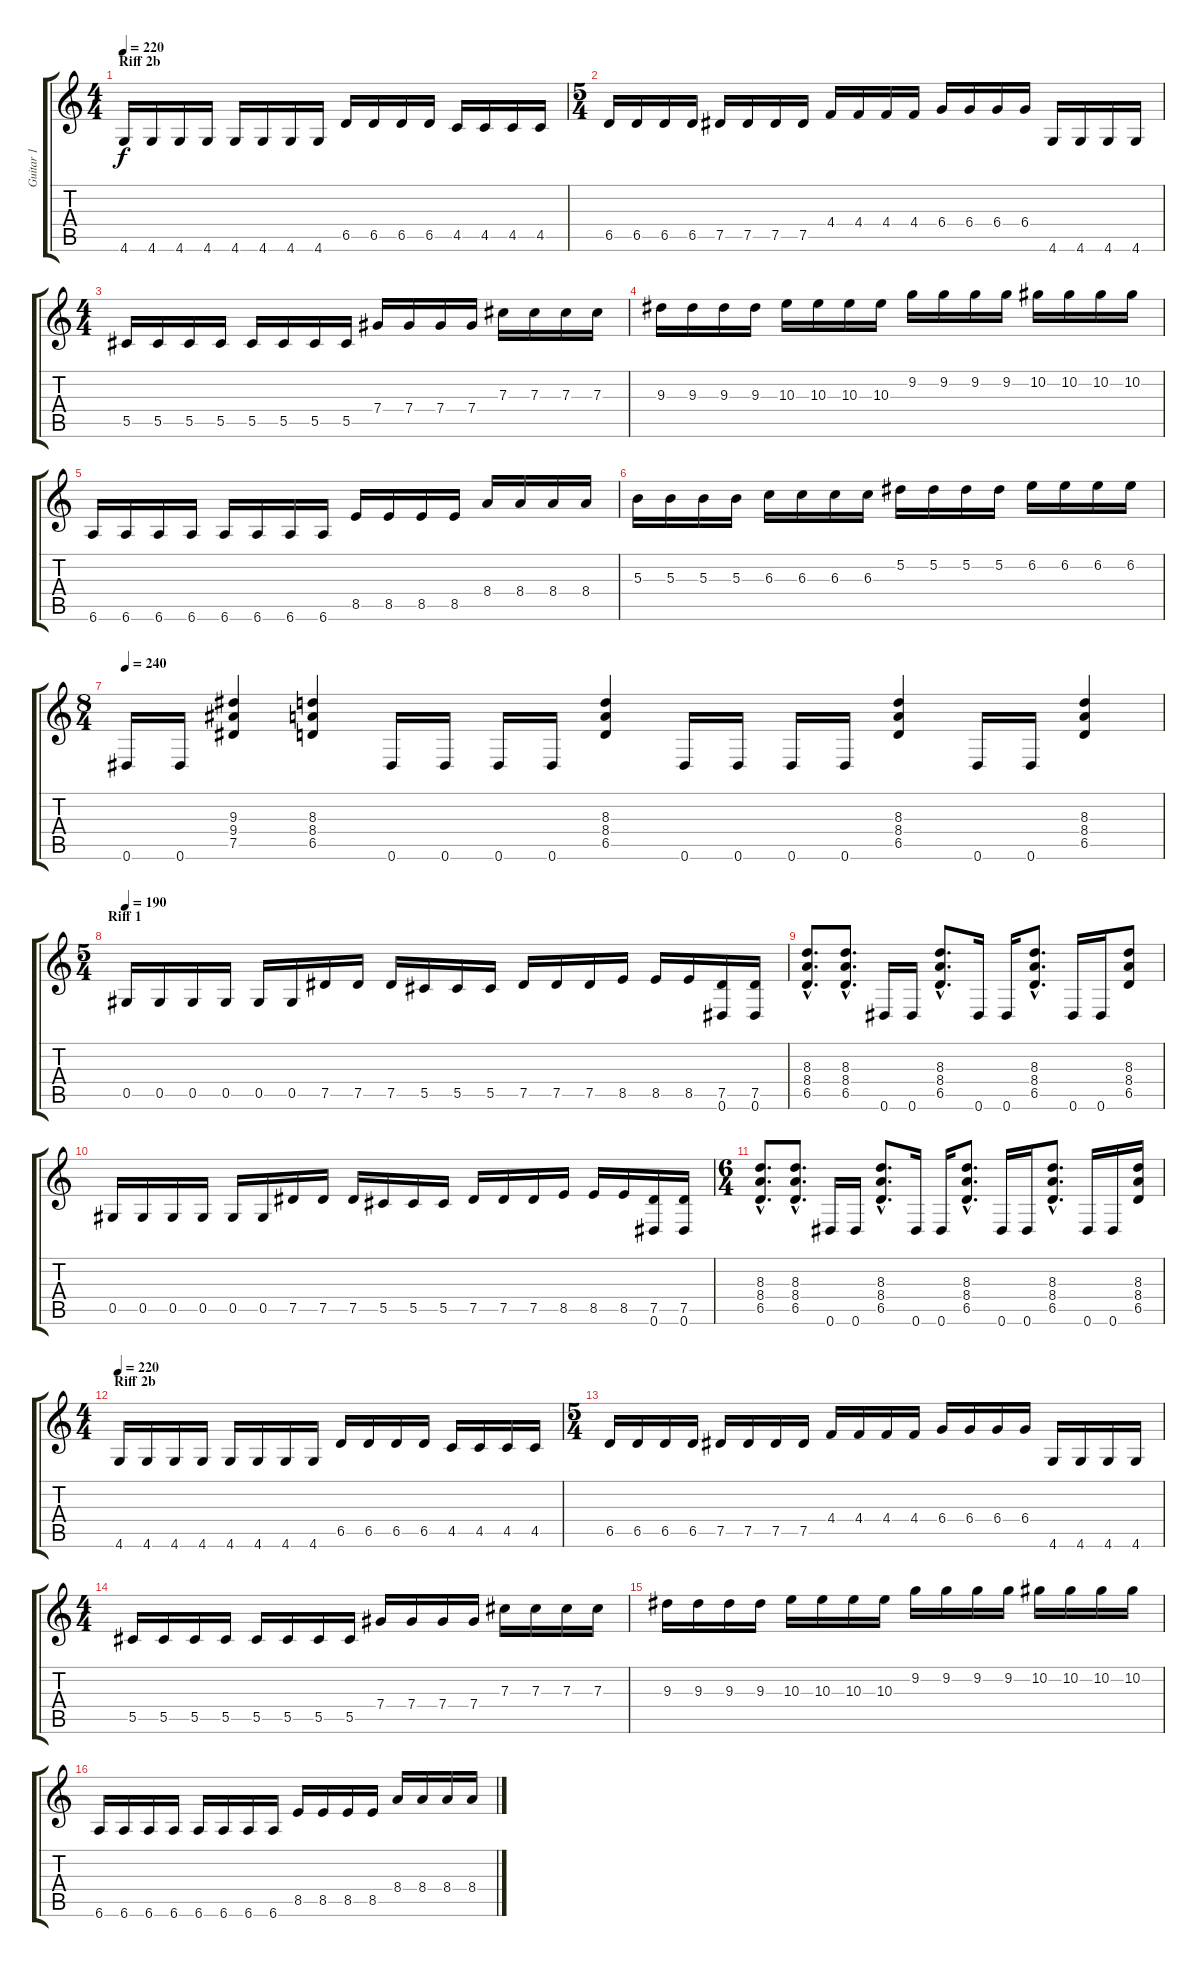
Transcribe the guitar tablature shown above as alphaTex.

\track ("Guitar 1" "Guitar 1") {instrument distortionguitar}
\staff {score tabs}
\tuning (Eb4 Bb3 Gb3 Db3 Ab2 Eb2) {hide}
\ts (4 4)
\section ("" "Riff 2b")
\tempo 220
\clef g2
\ks c
4.6.16{dy f} 4.6.16 4.6.16 4.6.16 4.6.16 4.6.16 4.6.16 4.6.16 6.5.16 6.5.16 6.5.16 6.5.16 4.5.16 4.5.16 4.5.16 4.5.16 |
\ts (5 4)
6.5.16 6.5.16 6.5.16 6.5.16 7.5.16 7.5.16 7.5.16 7.5.16 4.4.16 4.4.16 4.4.16 4.4.16 6.4.16 6.4.16 6.4.16 6.4.16 4.6.16 4.6.16 4.6.16 4.6.16 |
\ts (4 4)
5.5.16 5.5.16 5.5.16 5.5.16 5.5.16 5.5.16 5.5.16 5.5.16 7.4.16 7.4.16 7.4.16 7.4.16 7.3.16 7.3.16 7.3.16 7.3.16 |
9.3.16 9.3.16 9.3.16 9.3.16 10.3.16 10.3.16 10.3.16 10.3.16 9.2.16 9.2.16 9.2.16 9.2.16 10.2.16 10.2.16 10.2.16 10.2.16 |
6.6.16 6.6.16 6.6.16 6.6.16 6.6.16 6.6.16 6.6.16 6.6.16 8.5.16 8.5.16 8.5.16 8.5.16 8.4.16 8.4.16 8.4.16 8.4.16 |
5.3.16 5.3.16 5.3.16 5.3.16 6.3.16 6.3.16 6.3.16 6.3.16 5.2.16 5.2.16 5.2.16 5.2.16 6.2.16 6.2.16 6.2.16 6.2.16 |
\ts (8 4)
\tempo 240
0.6.16 0.6.16 (9.3 9.4 7.5).4 (8.3 8.4 6.5).4 0.6.16 0.6.16 0.6.16 0.6.16 (8.3 8.4 6.5).4 0.6.16 0.6.16 0.6.16 0.6.16 (8.3 8.4 6.5).4 0.6.16 0.6.16 (8.3 8.4 6.5).4 |
\ts (5 4)
\section ("" "Riff 1")
\tempo 190
0.5.16 0.5.16 0.5.16 0.5.16 0.5.16 0.5.16 7.5.16 7.5.16 7.5.16 5.5.16 5.5.16 5.5.16 7.5.16 7.5.16 7.5.16 8.5.16 8.5.16 8.5.16 (7.5 0.6).16 (7.5 0.6).16 |
(8.3{hac} 8.4{hac} 6.5{hac}).8{d} (8.3{hac} 8.4{hac} 6.5{hac}).8{d} 0.6.16 0.6.16 (8.3{hac} 8.4{hac} 6.5{hac}).8{d} 0.6.16 0.6.16 (8.3{hac} 8.4{hac} 6.5{hac}).8{d} 0.6.16 0.6.16 (8.3 8.4 6.5).8 |
0.5.16 0.5.16 0.5.16 0.5.16 0.5.16 0.5.16 7.5.16 7.5.16 7.5.16 5.5.16 5.5.16 5.5.16 7.5.16 7.5.16 7.5.16 8.5.16 8.5.16 8.5.16 (7.5 0.6).16 (7.5 0.6).16 |
\ts (6 4)
(8.3{hac} 8.4{hac} 6.5{hac}).8{d} (8.3{hac} 8.4{hac} 6.5{hac}).8{d} 0.6.16 0.6.16 (8.3{hac} 8.4{hac} 6.5{hac}).8{d} 0.6.16 0.6.16 (8.3{hac} 8.4{hac} 6.5{hac}).8{d} 0.6.16 0.6.16 (8.3{hac} 8.4{hac} 6.5{hac}).8{d} 0.6.16 0.6.16 (8.3 8.4 6.5).16 |
\ts (4 4)
\section ("" "Riff 2b")
\tempo 220
4.6.16 4.6.16 4.6.16 4.6.16 4.6.16 4.6.16 4.6.16 4.6.16 6.5.16 6.5.16 6.5.16 6.5.16 4.5.16 4.5.16 4.5.16 4.5.16 |
\ts (5 4)
6.5.16 6.5.16 6.5.16 6.5.16 7.5.16 7.5.16 7.5.16 7.5.16 4.4.16 4.4.16 4.4.16 4.4.16 6.4.16 6.4.16 6.4.16 6.4.16 4.6.16 4.6.16 4.6.16 4.6.16 |
\ts (4 4)
5.5.16 5.5.16 5.5.16 5.5.16 5.5.16 5.5.16 5.5.16 5.5.16 7.4.16 7.4.16 7.4.16 7.4.16 7.3.16 7.3.16 7.3.16 7.3.16 |
9.3.16 9.3.16 9.3.16 9.3.16 10.3.16 10.3.16 10.3.16 10.3.16 9.2.16 9.2.16 9.2.16 9.2.16 10.2.16 10.2.16 10.2.16 10.2.16 |
6.6.16 6.6.16 6.6.16 6.6.16 6.6.16 6.6.16 6.6.16 6.6.16 8.5.16 8.5.16 8.5.16 8.5.16 8.4.16 8.4.16 8.4.16 8.4.16
